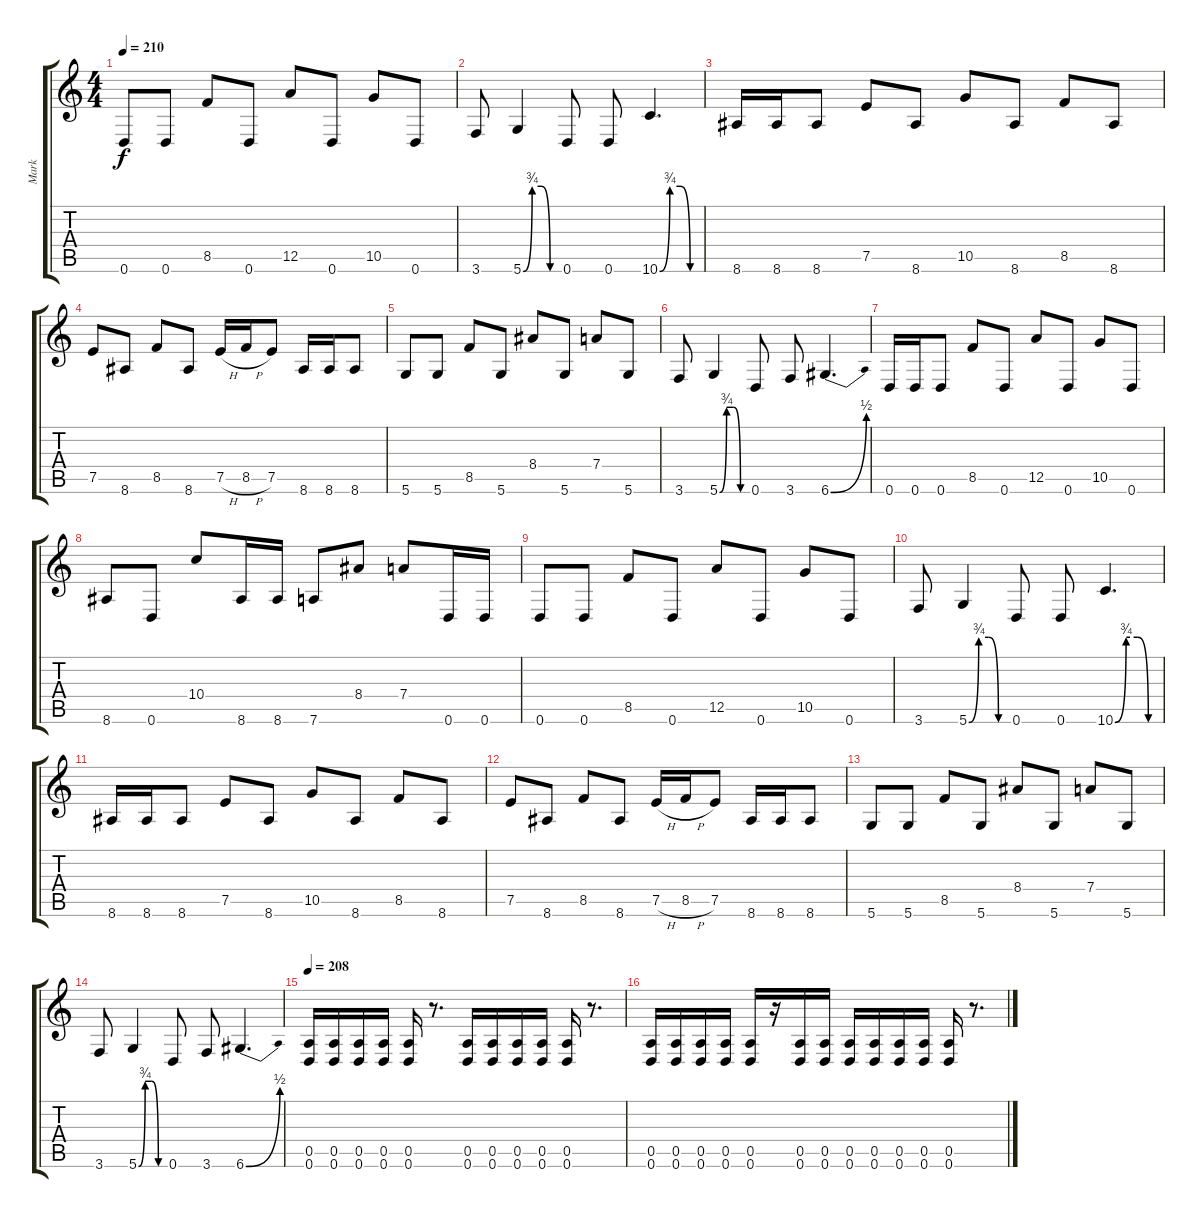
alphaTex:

\track ("Mark" "Mark") {instrument overdrivenguitar}
\staff {score tabs}
\tuning (E4 B3 G3 D3 A2 D2) {hide}
\ts (4 4)
\tempo 210
\clef g2
\ks c
0.6.8{dy f} 0.6.8 8.5.8 0.6.8 12.5.8 0.6.8 10.5.8 0.6.8 |
3.6.8 5.6{be (custom 0 0 15 3 30 3 45 0 60 0)}.4 0.6.8 0.6.8 10.6{be (custom 0 0 15 3 30 3 45 0 60 0)}.4{d} |
8.6.16 8.6.16 8.6.8 7.5.8 8.6.8 10.5.8 8.6.8 8.5.8 8.6.8 |
7.5.8 8.6.8 8.5.8 8.6.8 7.5{h}.16 8.5{h}.16 7.5.8 8.6.16 8.6.16 8.6.8 |
5.6.8 5.6.8 8.5.8 5.6.8 8.4.8 5.6.8 7.4.8 5.6.8 |
3.6.8 5.6{be (custom 0 0 15 3 30 3 45 0 60 0)}.4 0.6.8 3.6.8 6.6{be (bend 0 0 60 2)}.4{d} |
0.6.16 0.6.16 0.6.8 8.5.8 0.6.8 12.5.8 0.6.8 10.5.8 0.6.8 |
8.6.8 0.6.8 10.4.8 8.6.16 8.6.16 7.6.8 8.4.8 7.4.8 0.6.16 0.6.16 |
0.6.8 0.6.8 8.5.8 0.6.8 12.5.8 0.6.8 10.5.8 0.6.8 |
3.6.8 5.6{be (custom 0 0 15 3 30 3 45 0 60 0)}.4 0.6.8 0.6.8 10.6{be (custom 0 0 15 3 30 3 45 0 60 0)}.4{d} |
8.6.16 8.6.16 8.6.8 7.5.8 8.6.8 10.5.8 8.6.8 8.5.8 8.6.8 |
7.5.8 8.6.8 8.5.8 8.6.8 7.5{h}.16 8.5{h}.16 7.5.8 8.6.16 8.6.16 8.6.8 |
5.6.8 5.6.8 8.5.8 5.6.8 8.4.8 5.6.8 7.4.8 5.6.8 |
3.6.8 5.6{be (custom 0 0 15 3 30 3 45 0 60 0)}.4 0.6.8 3.6.8 6.6{be (bend 0 0 60 2)}.4{d} |
\tempo 208
(0.5 0.6).16 (0.5 0.6).16 (0.5 0.6).16 (0.5 0.6).16 (0.5 0.6).16 r.8{d} (0.5 0.6).16 (0.5 0.6).16 (0.5 0.6).16 (0.5 0.6).16 (0.5 0.6).16 r.8{d} |
(0.5 0.6).16 (0.5 0.6).16 (0.5 0.6).16 (0.5 0.6).16 (0.5 0.6).16 r.16 (0.5 0.6).16 (0.5 0.6).16 (0.5 0.6).16 (0.5 0.6).16 (0.5 0.6).16 (0.5 0.6).16 (0.5 0.6).16 r.8{d}
